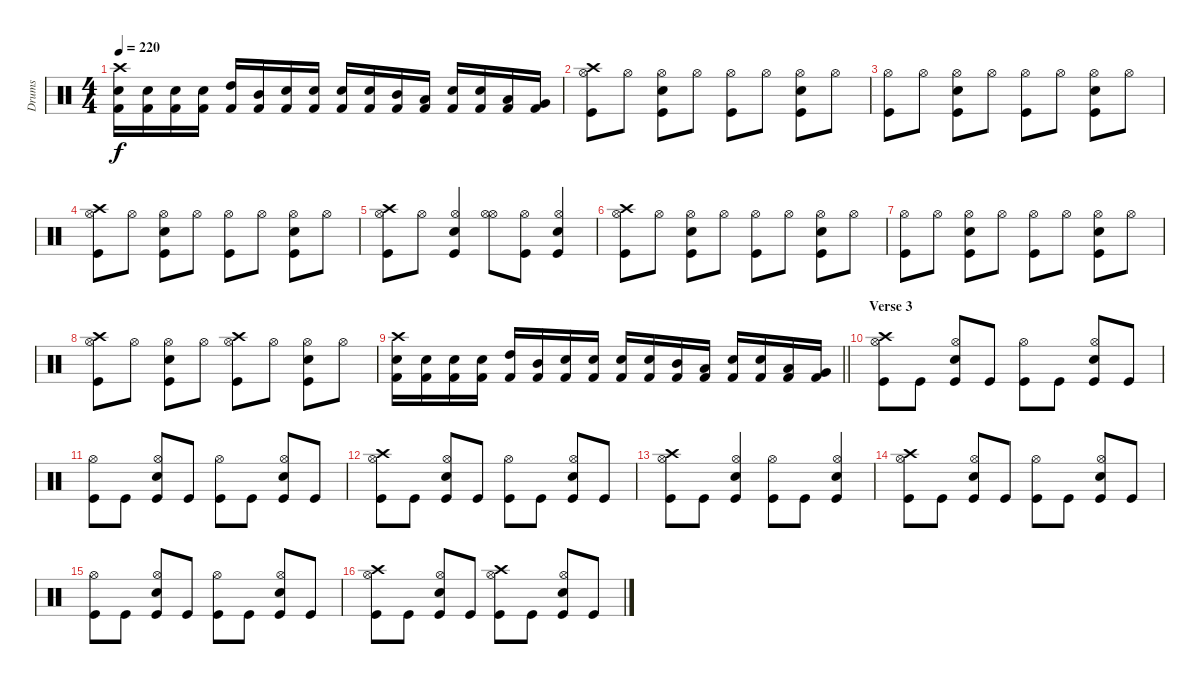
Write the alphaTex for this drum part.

\track ("Drums" "Drums") {instrument percussion}
\staff {score}
\articulation defaults
\ts (4 4)
\tempo 220
\clef neutral
\ks c
("Kick (hit) 2" "Snare (hit) 2" "Crash high (hit)").16{dy f} ("Kick (hit) 2" "Snare (hit) 2").16 ("Kick (hit) 2" "Snare (hit) 2").16 ("Kick (hit) 2" "Snare (hit) 2").16 ("Kick (hit) 2" "High Tom (hit)").16 ("Kick (hit) 2" "Mid Tom (hit)").16 ("Kick (hit) 2" "Snare (hit) 2").16 ("Kick (hit) 2" "Snare (hit) 2").16 ("Kick (hit) 2" "Snare (hit) 2").16 ("Kick (hit) 2" "Snare (hit) 2").16 ("Kick (hit) 2" "Mid Tom (hit)").16 ("Kick (hit) 2" "Low Tom (hit)").16 ("Kick (hit) 2" "Snare (hit) 2").16 ("Kick (hit) 2" "Snare (hit) 2").16 ("Kick (hit) 2" "Low Tom (hit)").16 ("Kick (hit) 2" "Very Low Tom (hit)").16 |
("Crash high (hit)" "Kick (hit)" "Hi-Hat (open)").8 "Hi-Hat (open)".8 ("Electric Snare (hit)" "Kick (hit)" "Hi-Hat (open)").8 "Hi-Hat (open)".8 ("Kick (hit)" "Hi-Hat (open)").8 "Hi-Hat (open)".8 ("Electric Snare (hit)" "Kick (hit)" "Hi-Hat (open)").8 "Hi-Hat (open)".8 |
("Kick (hit)" "Hi-Hat (open)").8 "Hi-Hat (open)".8 ("Electric Snare (hit)" "Kick (hit)" "Hi-Hat (open)").8 "Hi-Hat (open)".8 ("Kick (hit)" "Hi-Hat (open)").8 "Hi-Hat (open)".8 ("Electric Snare (hit)" "Kick (hit)" "Hi-Hat (open)").8 "Hi-Hat (open)".8 |
("Crash high (hit)" "Kick (hit)" "Hi-Hat (open)").8 "Hi-Hat (open)".8 ("Electric Snare (hit)" "Kick (hit)" "Hi-Hat (open)").8 "Hi-Hat (open)".8 ("Kick (hit)" "Hi-Hat (open)").8 "Hi-Hat (open)".8 ("Electric Snare (hit)" "Kick (hit)" "Hi-Hat (open)").8 "Hi-Hat (open)".8 |
("Crash high (hit)" "Kick (hit)" "Hi-Hat (open)").8 "Hi-Hat (open)".8 ("Electric Snare (hit)" "Kick (hit)" "Hi-Hat (open)").4 ("Hi-Hat (open)" "Hi-Hat (open)").8 ("Kick (hit)" "Hi-Hat (open)").8 ("Electric Snare (hit)" "Kick (hit)" "Hi-Hat (open)").4 |
("Crash high (hit)" "Kick (hit)" "Hi-Hat (open)").8 "Hi-Hat (open)".8 ("Electric Snare (hit)" "Kick (hit)" "Hi-Hat (open)").8 "Hi-Hat (open)".8 ("Kick (hit)" "Hi-Hat (open)").8 "Hi-Hat (open)".8 ("Electric Snare (hit)" "Kick (hit)" "Hi-Hat (open)").8 "Hi-Hat (open)".8 |
("Kick (hit)" "Hi-Hat (open)").8 "Hi-Hat (open)".8 ("Electric Snare (hit)" "Kick (hit)" "Hi-Hat (open)").8 "Hi-Hat (open)".8 ("Kick (hit)" "Hi-Hat (open)").8 "Hi-Hat (open)".8 ("Electric Snare (hit)" "Kick (hit)" "Hi-Hat (open)").8 "Hi-Hat (open)".8 |
("Crash high (hit)" "Kick (hit)" "Hi-Hat (open)").8 "Hi-Hat (open)".8 ("Electric Snare (hit)" "Kick (hit)" "Hi-Hat (open)").8 "Hi-Hat (open)".8 ("Crash high (hit)" "Kick (hit)" "Hi-Hat (open)").8 "Hi-Hat (open)".8 ("Electric Snare (hit)" "Kick (hit)" "Hi-Hat (open)").8 "Hi-Hat (open)".8 |
\barLineRight lightlight
("Kick (hit) 2" "Snare (hit) 2" "Crash high (hit)").16 ("Kick (hit) 2" "Snare (hit) 2").16 ("Kick (hit) 2" "Snare (hit) 2").16 ("Kick (hit) 2" "Snare (hit) 2").16 ("Kick (hit) 2" "High Tom (hit)").16 ("Kick (hit) 2" "Mid Tom (hit)").16 ("Kick (hit) 2" "Snare (hit) 2").16 ("Kick (hit) 2" "Snare (hit) 2").16 ("Kick (hit) 2" "Snare (hit) 2").16 ("Kick (hit) 2" "Snare (hit) 2").16 ("Kick (hit) 2" "Mid Tom (hit)").16 ("Kick (hit) 2" "Low Tom (hit)").16 ("Kick (hit) 2" "Snare (hit) 2").16 ("Kick (hit) 2" "Snare (hit) 2").16 ("Kick (hit) 2" "Low Tom (hit)").16 ("Kick (hit) 2" "Very Low Tom (hit)").16 |
\section ("" "Verse 3")
("Crash high (hit)" "Hi-Hat (open)" "Kick (hit)").8 "Kick (hit)".8 ("Electric Snare (hit)" "Hi-Hat (open)" "Kick (hit)").8 "Kick (hit)".8 ("Hi-Hat (open)" "Kick (hit)").8 "Kick (hit)".8 ("Electric Snare (hit)" "Hi-Hat (open)" "Kick (hit)").8 "Kick (hit)".8 |
("Hi-Hat (open)" "Kick (hit)").8 "Kick (hit)".8 ("Electric Snare (hit)" "Hi-Hat (open)" "Kick (hit)").8 "Kick (hit)".8 ("Hi-Hat (open)" "Kick (hit)").8 "Kick (hit)".8 ("Electric Snare (hit)" "Hi-Hat (open)" "Kick (hit)").8 "Kick (hit)".8 |
("Crash high (hit)" "Hi-Hat (open)" "Kick (hit)").8 "Kick (hit)".8 ("Electric Snare (hit)" "Hi-Hat (open)" "Kick (hit)").8 "Kick (hit)".8 ("Hi-Hat (open)" "Kick (hit)").8 "Kick (hit)".8 ("Electric Snare (hit)" "Hi-Hat (open)" "Kick (hit)").8 "Kick (hit)".8 |
("Crash high (hit)" "Hi-Hat (open)" "Kick (hit)").8 "Kick (hit)".8 ("Electric Snare (hit)" "Hi-Hat (open)" "Kick (hit)").4 ("Hi-Hat (open)" "Kick (hit)").8 "Kick (hit)".8 ("Electric Snare (hit)" "Hi-Hat (open)" "Kick (hit)").4 |
("Crash high (hit)" "Hi-Hat (open)" "Kick (hit)").8 "Kick (hit)".8 ("Electric Snare (hit)" "Hi-Hat (open)" "Kick (hit)").8 "Kick (hit)".8 ("Hi-Hat (open)" "Kick (hit)").8 "Kick (hit)".8 ("Electric Snare (hit)" "Hi-Hat (open)" "Kick (hit)").8 "Kick (hit)".8 |
("Hi-Hat (open)" "Kick (hit)").8 "Kick (hit)".8 ("Electric Snare (hit)" "Hi-Hat (open)" "Kick (hit)").8 "Kick (hit)".8 ("Hi-Hat (open)" "Kick (hit)").8 "Kick (hit)".8 ("Electric Snare (hit)" "Hi-Hat (open)" "Kick (hit)").8 "Kick (hit)".8 |
("Crash high (hit)" "Hi-Hat (open)" "Kick (hit)").8 "Kick (hit)".8 ("Electric Snare (hit)" "Hi-Hat (open)" "Kick (hit)").8 "Kick (hit)".8 ("Crash high (hit)" "Hi-Hat (open)" "Kick (hit)").8 "Kick (hit)".8 ("Electric Snare (hit)" "Hi-Hat (open)" "Kick (hit)").8 "Kick (hit)".8
